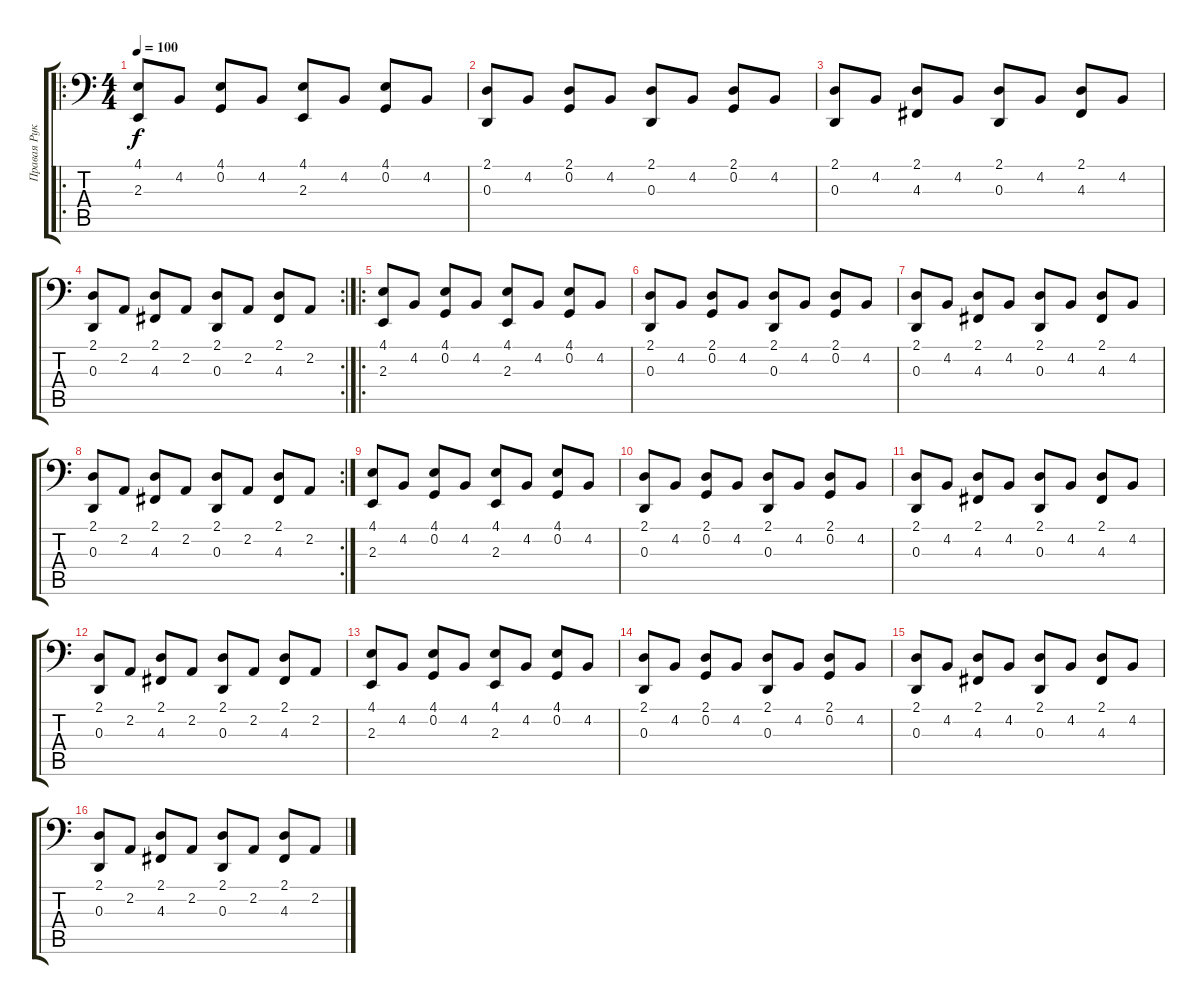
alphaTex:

\track ("Правая Рука" "Правая Рук") {instrument brightacousticpiano}
\staff {score tabs}
\tuning (C3 G2 D2 A1 E1 B0) {hide}
\ro
\ts (4 4)
\tempo 100
\clef f4
\ks c
(4.1 2.3).8{dy f} 4.2.8 (4.1 0.2).8 4.2.8 (4.1 2.3).8 4.2.8 (4.1 0.2).8 4.2.8 |
(2.1 0.3).8 4.2.8 (2.1 0.2).8 4.2.8 (2.1 0.3).8 4.2.8 (2.1 0.2).8 4.2.8 |
(2.1 0.3).8 4.2.8 (2.1 4.3).8 4.2.8 (2.1 0.3).8 4.2.8 (2.1 4.3).8 4.2.8 |
\rc 2
(2.1 0.3).8 2.2.8 (2.1 4.3).8 2.2.8 (2.1 0.3).8 2.2.8 (2.1 4.3).8 2.2.8 |
\ro
(4.1 2.3).8 4.2.8 (4.1 0.2).8 4.2.8 (4.1 2.3).8 4.2.8 (4.1 0.2).8 4.2.8 |
(2.1 0.3).8 4.2.8 (2.1 0.2).8 4.2.8 (2.1 0.3).8 4.2.8 (2.1 0.2).8 4.2.8 |
(2.1 0.3).8 4.2.8 (2.1 4.3).8 4.2.8 (2.1 0.3).8 4.2.8 (2.1 4.3).8 4.2.8 |
\rc 2
(2.1 0.3).8 2.2.8 (2.1 4.3).8 2.2.8 (2.1 0.3).8 2.2.8 (2.1 4.3).8 2.2.8 |
(4.1 2.3).8 4.2.8 (4.1 0.2).8 4.2.8 (4.1 2.3).8 4.2.8 (4.1 0.2).8 4.2.8 |
(2.1 0.3).8 4.2.8 (2.1 0.2).8 4.2.8 (2.1 0.3).8 4.2.8 (2.1 0.2).8 4.2.8 |
(2.1 0.3).8 4.2.8 (2.1 4.3).8 4.2.8 (2.1 0.3).8 4.2.8 (2.1 4.3).8 4.2.8 |
(2.1 0.3).8 2.2.8 (2.1 4.3).8 2.2.8 (2.1 0.3).8 2.2.8 (2.1 4.3).8 2.2.8 |
(4.1 2.3).8 4.2.8 (4.1 0.2).8 4.2.8 (4.1 2.3).8 4.2.8 (4.1 0.2).8 4.2.8 |
(2.1 0.3).8 4.2.8 (2.1 0.2).8 4.2.8 (2.1 0.3).8 4.2.8 (2.1 0.2).8 4.2.8 |
(2.1 0.3).8 4.2.8 (2.1 4.3).8 4.2.8 (2.1 0.3).8 4.2.8 (2.1 4.3).8 4.2.8 |
(2.1 0.3).8 2.2.8 (2.1 4.3).8 2.2.8 (2.1 0.3).8 2.2.8 (2.1 4.3).8 2.2.8
